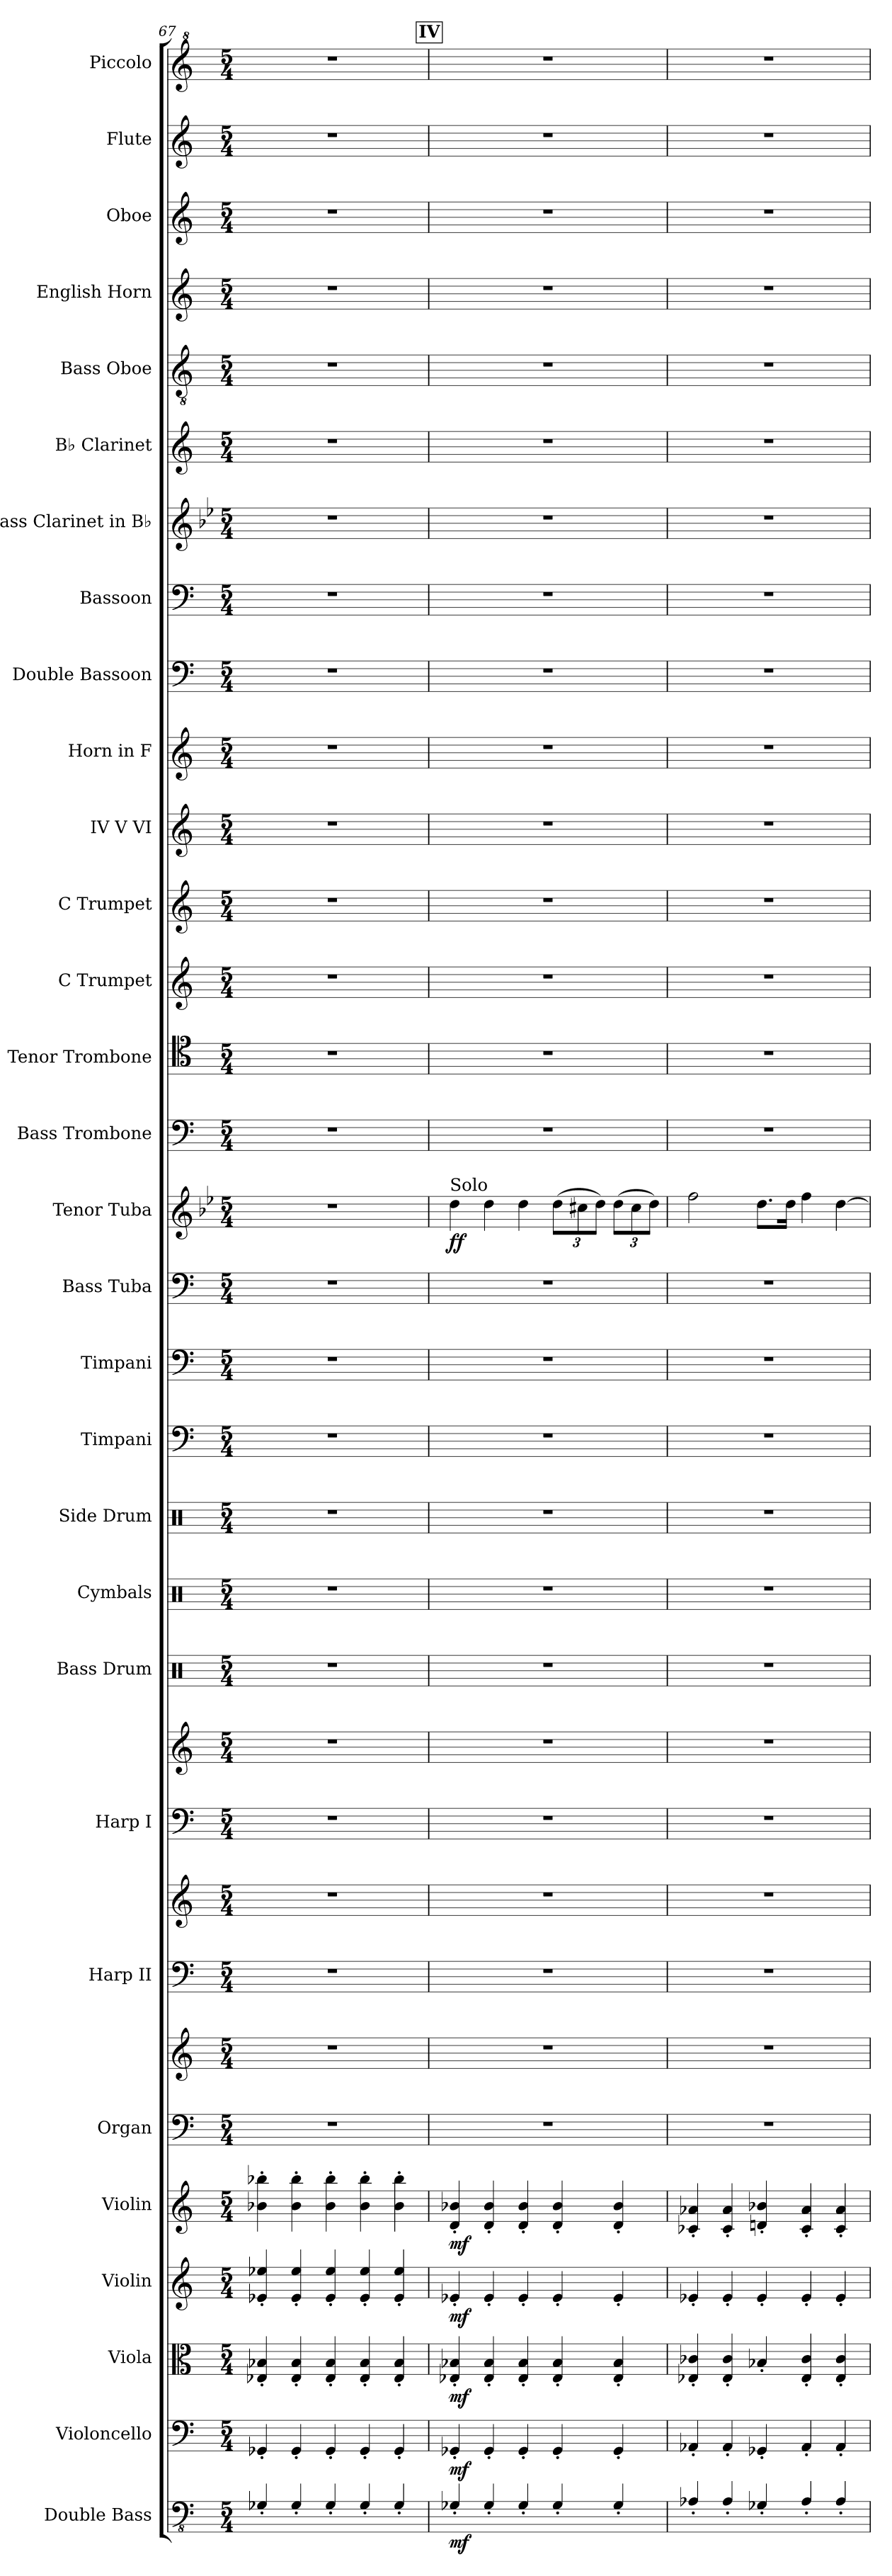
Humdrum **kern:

**kern	**dynam	**kern	**dynam	**kern	**dynam	**kern	**dynam	**kern	**dynam	**kern	**kern	**kern	**kern	**kern	**kern	**kern	**kern	**kern	**kern	**kern	**kern	**kern	**dynam	**kern	**kern	**kern	**kern	**kern	**kern	**kern	**kern	**kern	**kern	**kern	**kern	**kern	**kern	**kern
*part30	*part30	*part29	*part29	*part28	*part28	*part27	*part27	*part26	*part26	*part25	*part25	*part24	*part24	*part23	*part23	*part22	*part21	*part20	*part19	*part18	*part17	*part16	*part16	*part15	*part14	*part13	*part12	*part11	*part10	*part9	*part8	*part7	*part6	*part5	*part4	*part3	*part2	*part1
*staff33	*staff33	*staff32	*staff32	*staff31	*staff31	*staff30	*staff30	*staff29	*staff29	*staff28	*staff27	*staff26	*staff25	*staff24	*staff23	*staff22	*staff21	*staff20	*staff19	*staff18	*staff17	*staff16	*staff16	*staff15	*staff14	*staff13	*staff12	*staff11	*staff10	*staff9	*staff8	*staff7	*staff6	*staff5	*staff4	*staff3	*staff2	*staff1
*I"Double Bass	*	*I"Violoncello	*	*I"Viola	*	*I"Violin	*	*I"Violin	*	*I"Organ	*	*I"Harp II	*	*I"Harp I	*	*I"Bass Drum	*I"Cymbals	*I"Side Drum	*I"Timpani	*I"Timpani	*I"Bass Tuba	*I"Tenor Tuba	*	*I"Bass Trombone	*I"Tenor Trombone	*I"C Trumpet	*I"C Trumpet	*I"IV V VI	*I"Horn in F	*I"Double Bassoon	*I"Bassoon	*I"Bass Clarinet in B♭	*I"B♭ Clarinet	*I"Bass Oboe	*I"English Horn	*I"Oboe	*I"Flute	*I"Piccolo
*I'Db.	*	*I'Vc.	*	*I'Vla.	*	*I'Vln.	*	*I'Vln.	*	*I'Org.	*	*I'Hrp. II.	*	*I'Hrp. I.	*	*I'B. Dr.	*I'Cym.	*I'S. Dr.	*I'Timp.	*I'Timp.	*I'Bass Tub.	*I'Ten. Tub.	*	*I'B. Tbn.	*I'T. Tbn.	*I'C Tpt.	*I'C Tpt.	*	*I'Hrn.	*I'Dbn.	*I'Bn.	*I'Bcl.	*I'Cl.	*I'Bass Ob.	*I'E. H.	*I'Ob.	*I'Fl.	*I'Picc.
*clefFv4	*	*clefF4	*	*clefC3	*	*clefG2	*	*clefG2	*	*clefF4	*clefG2	*clefF4	*clefG2	*clefF4	*clefG2	*clefX	*clefX	*clefX	*clefF4	*clefF4	*clefF4	*clefG2	*	*clefF4	*clefC4	*clefG2	*clefG2	*clefG2	*clefG2	*clefF4	*clefF4	*clefG2	*clefG2	*clefGv2	*clefG2	*clefG2	*clefG2	*clefG^2
*ITrd7c12	*	*	*	*	*	*	*	*	*	*	*	*	*	*	*	*	*	*	*	*	*	*ITrd8c14	*	*	*	*	*	*ITrd4c7	*ITrd4c7	*ITrd7c12	*	*ITrd8c14	*ITrd1c2	*	*ITrd4c7	*	*	*ITrd-7c-12
*k[]	*	*k[]	*	*k[]	*	*k[]	*	*k[]	*	*k[]	*k[]	*k[]	*k[]	*k[]	*k[]	*k[]	*k[]	*k[]	*k[]	*k[]	*k[]	*k[b-e-]	*	*k[]	*k[]	*k[]	*k[]	*k[b-]	*k[b-]	*k[]	*k[]	*k[b-e-]	*k[b-e-]	*k[]	*k[b-]	*k[]	*k[]	*k[]
*M5/4	*	*M5/4	*	*M5/4	*	*M5/4	*	*M5/4	*	*M5/4	*M5/4	*M5/4	*M5/4	*M5/4	*M5/4	*M5/4	*M5/4	*M5/4	*M5/4	*M5/4	*M5/4	*M5/4	*	*M5/4	*M5/4	*M5/4	*M5/4	*M5/4	*M5/4	*M5/4	*M5/4	*M5/4	*M5/4	*M5/4	*M5/4	*M5/4	*M5/4	*M5/4
=67	=67	=67	=67	=67	=67	=67	=67	=67	=67	=67	=67	=67	=67	=67	=67	=67	=67	=67	=67	=67	=67	=67	=67	=67	=67	=67	=67	=67	=67	=67	=67	=67	=67	=67	=67	=67	=67	=67
4GGG-X'/	.	4GG-X'/	.	4E-X/' 4B-X/'	.	4e-X/' 4ee-X/'	.	4b-X\' 4bb-X\'	.	4%5r	4%5r	4%5r	4%5r	4%5r	4%5r	4%5r	4%5r	4%5r	4%5r	4%5r	4%5r	4%5r	.	4%5r	4%5r	4%5r	4%5r	4%5r	4%5r	4%5r	4%5r	4%5r	4%5r	4%5r	4%5r	4%5r	4%5r	4%5r
4GGG-'/	.	4GG-'/	.	4E-/' 4B-/'	.	4e-/' 4ee-/'	.	4b-\' 4bb-\'	.	.	.	.	.	.	.	.	.	.	.	.	.	.	.	.	.	.	.	.	.	.	.	.	.	.	.	.	.	.
4GGG-'/	.	4GG-'/	.	4E-/' 4B-/'	.	4e-/' 4ee-/'	.	4b-\' 4bb-\'	.	.	.	.	.	.	.	.	.	.	.	.	.	.	.	.	.	.	.	.	.	.	.	.	.	.	.	.	.	.
4GGG-'/	.	4GG-'/	.	4E-/' 4B-/'	.	4e-/' 4ee-/'	.	4b-\' 4bb-\'	.	.	.	.	.	.	.	.	.	.	.	.	.	.	.	.	.	.	.	.	.	.	.	.	.	.	.	.	.	.
4GGG-'/	.	4GG-'/	.	4E-/' 4B-/'	.	4e-/' 4ee-/'	.	4b-\' 4bb-\'	.	.	.	.	.	.	.	.	.	.	.	.	.	.	.	.	.	.	.	.	.	.	.	.	.	.	.	.	.	.
!!LO:REH:place=s1:a:B:fs=14:t=IV
=68	=68	=68	=68	=68	=68	=68	=68	=68	=68	=68	=68	=68	=68	=68	=68	=68	=68	=68	=68	=68	=68	=68	=68	=68	=68	=68	=68	=68	=68	=68	=68	=68	=68	=68	=68	=68	=68	=68
!	!	!	!	!	!	!	!	!	!	!	!	!	!	!	!	!	!	!	!	!	!	!LO:TX:a:t=Solo	!	!	!	!	!	!	!	!	!	!	!	!	!	!	!	!
!	!LO:DY:b	!	!LO:DY:b	!	!LO:DY:b	!	!LO:DY:b	!	!LO:DY:b	!	!	!	!	!	!	!	!	!	!	!	!	!	!LO:DY:b	!	!	!	!	!	!	!	!	!	!	!	!	!	!	!
4GGG-X'/	mf	4GG-X'/	mf	4E-X/' 4B-X/'	mf	4e-X'/	mf	4d/' 4b-X/'	mf	4%5r	4%5r	4%5r	4%5r	4%5r	4%5r	4%5r	4%5r	4%5r	4%5r	4%5r	4%5r	4d\	ff	4%5r	4%5r	4%5r	4%5r	4%5r	4%5r	4%5r	4%5r	4%5r	4%5r	4%5r	4%5r	4%5r	4%5r	4%5r
4GGG-'/	.	4GG-'/	.	4E-/' 4B-/'	.	4e-'/	.	4d/' 4b-/'	.	.	.	.	.	.	.	.	.	.	.	.	.	4d\	.	.	.	.	.	.	.	.	.	.	.	.	.	.	.	.
4GGG-'/	.	4GG-'/	.	4E-/' 4B-/'	.	4e-'/	.	4d/' 4b-/'	.	.	.	.	.	.	.	.	.	.	.	.	.	4d\	.	.	.	.	.	.	.	.	.	.	.	.	.	.	.	.
*	*	*	*	*	*	*	*	*	*	*	*	*	*	*	*	*	*	*	*	*	*	*Xbrackettup	*	*	*	*	*	*	*	*	*	*	*	*	*	*	*	*
4GGG-'/	.	4GG-'/	.	4E-/' 4B-/'	.	4e-'/	.	4d/' 4b-/'	.	.	.	.	.	.	.	.	.	.	.	.	.	(12d\L	.	.	.	.	.	.	.	.	.	.	.	.	.	.	.	.
.	.	.	.	.	.	.	.	.	.	.	.	.	.	.	.	.	.	.	.	.	.	12c#X\	.	.	.	.	.	.	.	.	.	.	.	.	.	.	.	.
.	.	.	.	.	.	.	.	.	.	.	.	.	.	.	.	.	.	.	.	.	.	12d\J)	.	.	.	.	.	.	.	.	.	.	.	.	.	.	.	.
4GGG-'/	.	4GG-'/	.	4E-/' 4B-/'	.	4e-'/	.	4d/' 4b-/'	.	.	.	.	.	.	.	.	.	.	.	.	.	(12d\L	.	.	.	.	.	.	.	.	.	.	.	.	.	.	.	.
.	.	.	.	.	.	.	.	.	.	.	.	.	.	.	.	.	.	.	.	.	.	12c#\	.	.	.	.	.	.	.	.	.	.	.	.	.	.	.	.
.	.	.	.	.	.	.	.	.	.	.	.	.	.	.	.	.	.	.	.	.	.	12d\J)	.	.	.	.	.	.	.	.	.	.	.	.	.	.	.	.
=69	=69	=69	=69	=69	=69	=69	=69	=69	=69	=69	=69	=69	=69	=69	=69	=69	=69	=69	=69	=69	=69	=69	=69	=69	=69	=69	=69	=69	=69	=69	=69	=69	=69	=69	=69	=69	=69	=69
4AAA-X'/	.	4AA-X'/	.	4E-X/' 4c-X/'	.	4e-X'/	.	4c-X/' 4a-X/'	.	4%5r	4%5r	4%5r	4%5r	4%5r	4%5r	4%5r	4%5r	4%5r	4%5r	4%5r	4%5r	2f\	.	4%5r	4%5r	4%5r	4%5r	4%5r	4%5r	4%5r	4%5r	4%5r	4%5r	4%5r	4%5r	4%5r	4%5r	4%5r
4AAA-'/	.	4AA-'/	.	4E-/' 4c-/'	.	4e-'/	.	4c-/' 4a-/'	.	.	.	.	.	.	.	.	.	.	.	.	.	.	.	.	.	.	.	.	.	.	.	.	.	.	.	.	.	.
4GGG-X'/	.	4GG-X'/	.	4B-X'/	.	4e-'/	.	4dn/' 4b-X/'	.	.	.	.	.	.	.	.	.	.	.	.	.	8.d\L	.	.	.	.	.	.	.	.	.	.	.	.	.	.	.	.
.	.	.	.	.	.	.	.	.	.	.	.	.	.	.	.	.	.	.	.	.	.	16d\Jk	.	.	.	.	.	.	.	.	.	.	.	.	.	.	.	.
4AAA-'/	.	4AA-'/	.	4E-/' 4c-/'	.	4e-'/	.	4c-/' 4a-/'	.	.	.	.	.	.	.	.	.	.	.	.	.	4f\	.	.	.	.	.	.	.	.	.	.	.	.	.	.	.	.
4AAA-'/	.	4AA-'/	.	4E-/' 4c-/'	.	4e-'/	.	4c-/' 4a-/'	.	.	.	.	.	.	.	.	.	.	.	.	.	[4d\	.	.	.	.	.	.	.	.	.	.	.	.	.	.	.	.
=	=	=	=	=	=	=	=	=	=	=	=	=	=	=	=	=	=	=	=	=	=	=	=	=	=	=	=	=	=	=	=	=	=	=	=	=	=	=
*-	*-	*-	*-	*-	*-	*-	*-	*-	*-	*-	*-	*-	*-	*-	*-	*-	*-	*-	*-	*-	*-	*-	*-	*-	*-	*-	*-	*-	*-	*-	*-	*-	*-	*-	*-	*-	*-	*-
